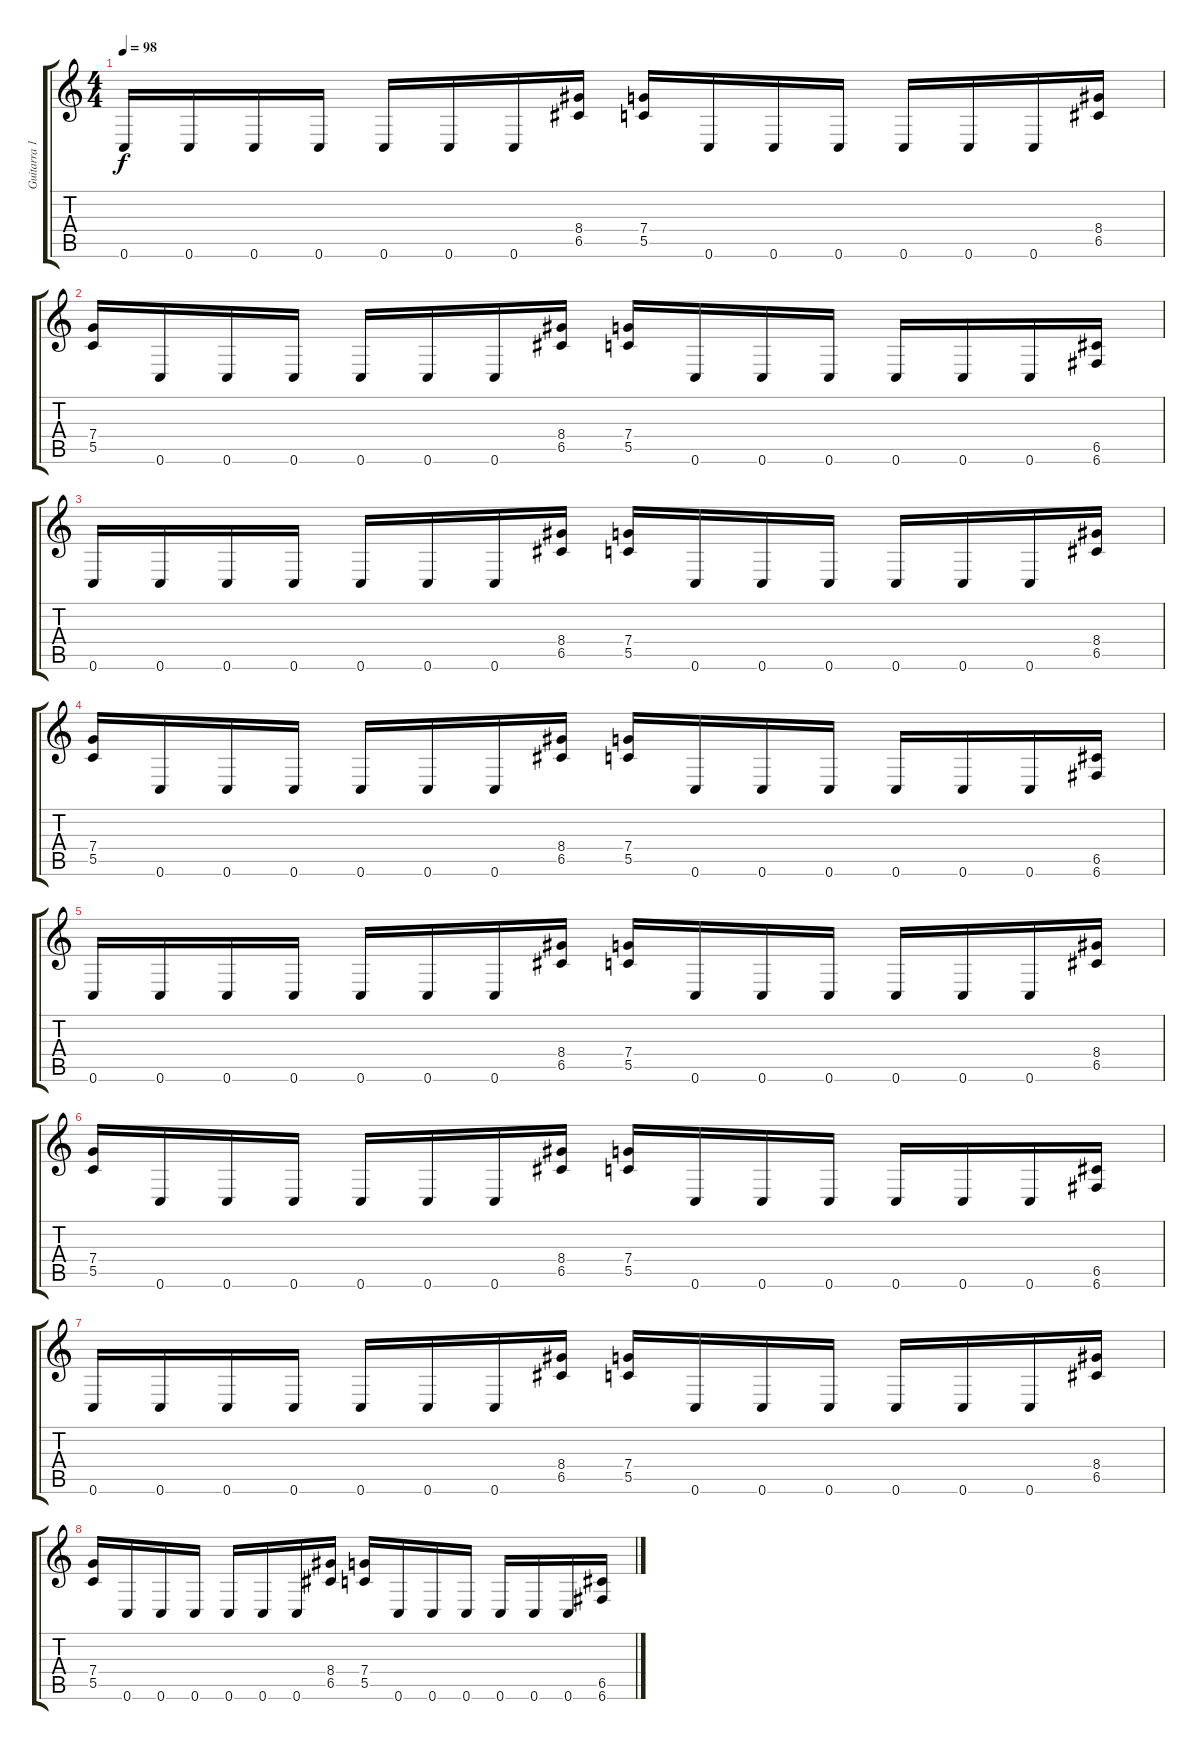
\track ("Guitarra 1" "Guitarra 1") {instrument distortionguitar}
\staff {score tabs}
\tuning (D4 A3 F3 C3 G2 C2) {hide}
\ts (4 4)
\tempo 98
\clef g2
\ks c
0.6.16{dy f} 0.6.16 0.6.16 0.6.16 0.6.16 0.6.16 0.6.16 (8.4 6.5).16 (7.4 5.5).16 0.6.16 0.6.16 0.6.16 0.6.16 0.6.16 0.6.16 (8.4 6.5).16 |
(7.4 5.5).16 0.6.16 0.6.16 0.6.16 0.6.16 0.6.16 0.6.16 (8.4 6.5).16 (7.4 5.5).16 0.6.16 0.6.16 0.6.16 0.6.16 0.6.16 0.6.16 (6.5 6.6).16 |
0.6.16 0.6.16 0.6.16 0.6.16 0.6.16 0.6.16 0.6.16 (8.4 6.5).16 (7.4 5.5).16 0.6.16 0.6.16 0.6.16 0.6.16 0.6.16 0.6.16 (8.4 6.5).16 |
(7.4 5.5).16 0.6.16 0.6.16 0.6.16 0.6.16 0.6.16 0.6.16 (8.4 6.5).16 (7.4 5.5).16 0.6.16 0.6.16 0.6.16 0.6.16 0.6.16 0.6.16 (6.5 6.6).16 |
0.6.16 0.6.16 0.6.16 0.6.16 0.6.16 0.6.16 0.6.16 (8.4 6.5).16 (7.4 5.5).16 0.6.16 0.6.16 0.6.16 0.6.16 0.6.16 0.6.16 (8.4 6.5).16 |
(7.4 5.5).16 0.6.16 0.6.16 0.6.16 0.6.16 0.6.16 0.6.16 (8.4 6.5).16 (7.4 5.5).16 0.6.16 0.6.16 0.6.16 0.6.16 0.6.16 0.6.16 (6.5 6.6).16 |
0.6.16 0.6.16 0.6.16 0.6.16 0.6.16 0.6.16 0.6.16 (8.4 6.5).16 (7.4 5.5).16 0.6.16 0.6.16 0.6.16 0.6.16 0.6.16 0.6.16 (8.4 6.5).16 |
(7.4 5.5).16 0.6.16 0.6.16 0.6.16 0.6.16 0.6.16 0.6.16 (8.4 6.5).16 (7.4 5.5).16 0.6.16 0.6.16 0.6.16 0.6.16 0.6.16 0.6.16 (6.5 6.6).16
